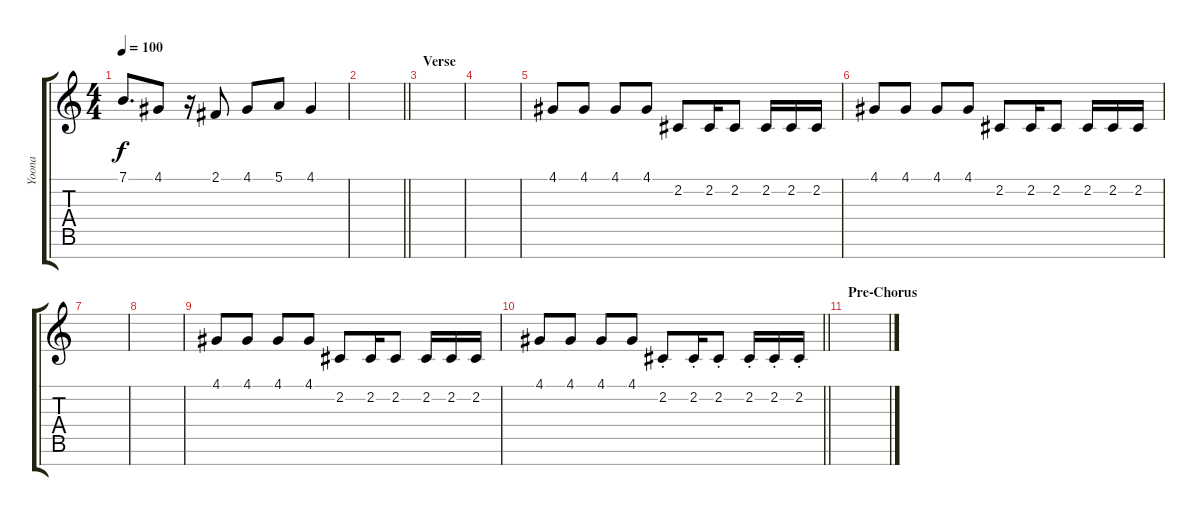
\track ("Yoona" "Yoona") {instrument altosax}
\staff {score tabs}
\tuning (E4 B3 G3 D3 A2 E2 B1) {hide}
\ts (4 4)
\tempo 100
\clef g2
\ks c
7.1.8{d dy f} 4.1.8 r.16 2.1.8 4.1.8 5.1.8 4.1.4 |
\barLineRight lightlight
|
\section ("" "Verse")
|
|
4.1.8 4.1.8 4.1.8 4.1.8 2.2.8 2.2.16 2.2.8 2.2.16 2.2.16 2.2.16 |
4.1.8 4.1.8 4.1.8 4.1.8 2.2.8 2.2.16 2.2.8 2.2.16 2.2.16 2.2.16 |
|
|
4.1.8 4.1.8 4.1.8 4.1.8 2.2.8 2.2.16 2.2.8 2.2.16 2.2.16 2.2.16 |
\barLineRight lightlight
4.1.8 4.1.8 4.1.8 4.1.8 2.2{st}.8 2.2{st}.16 2.2{st}.8 2.2{st}.16 2.2{st}.16 2.2{st}.16 |
\section ("" "Pre-Chorus")
